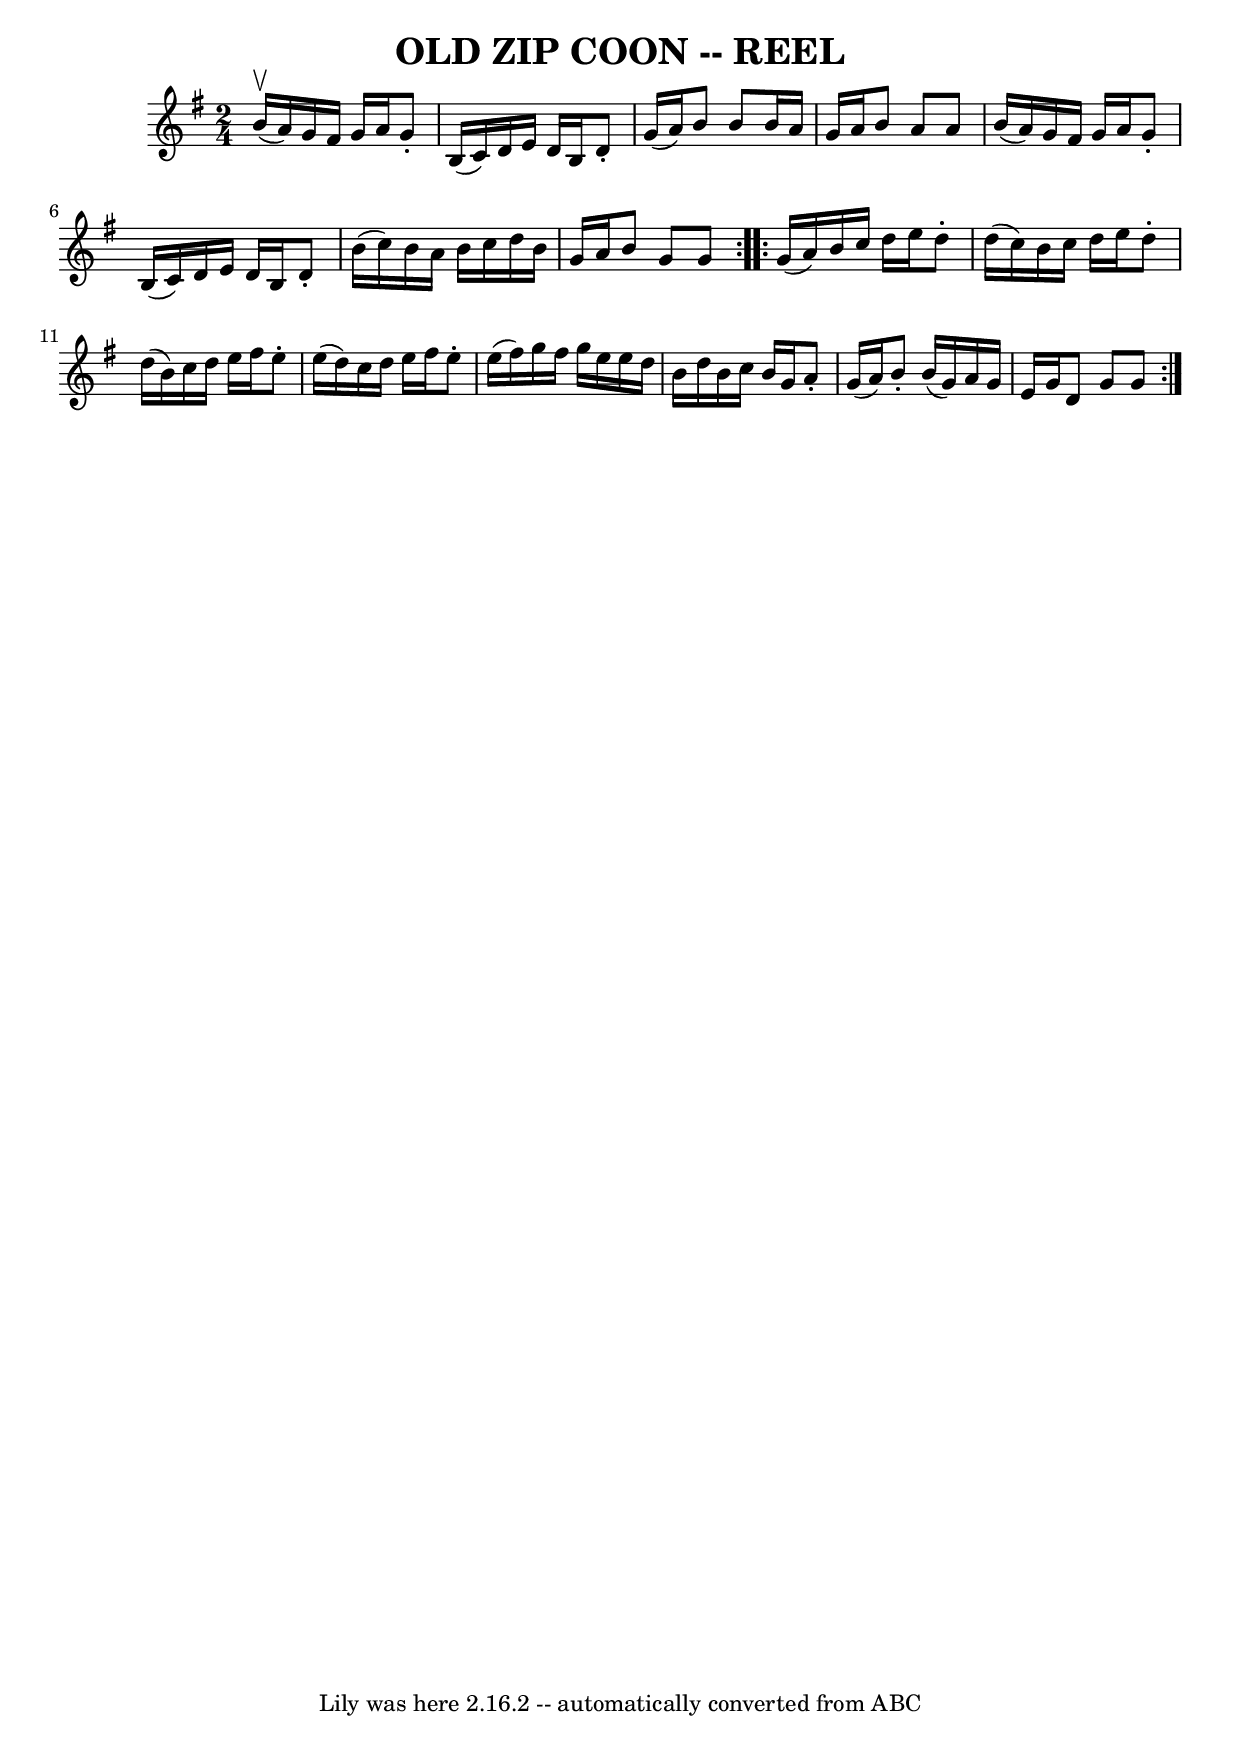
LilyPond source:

\version "2.7.40"
\include "Mammoth.ily"
\header {
	%% book = "Ryan's Mammoth Collection of Fiddle Tunes"
	crossRefNumber = "1"
	footnotes = "\\\\OLD ZIP COON. -- First couple down the outside and back  up  the centre,\\\\[second couple down  the centre and back up the outside at: same time.]\\\\First couple down the centre and back up the outside, [second couple down\\\\the outside and back up the centre at: same time.] First and second couples\\\\down the centre together, back. -- First couple cast off,  right and  left\\\\four."
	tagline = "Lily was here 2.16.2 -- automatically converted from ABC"
	title = "OLD ZIP COON -- REEL"
}
voicedefault =  {


\repeat volta 2 {
\time 2/4 \key g \major b'16^\upbow(a'16) |
 g'16 fis'16  
 g'16 a'16 g'8 -. b16 (c'16)   |
 d'16 e'16 d'16   
 b16 d'8 -. g'16 (a'16)   |
 b'8 b'8 b'16 a'16    
g'16 a'16    |
 b'8 a'8 a'8 b'16 (a'16)   |
    
 g'16 fis'16 g'16 a'16 g'8 -. b16 (c'16)   |
 d'16  
 e'16 d'16 b16 d'8 -. b'16 (c''16)   |
 b'16 a'16  
 b'16 c''16 d''16 b'16 g'16 a'16    |
 b'8 g'8    
g'8  } \repeat volta 2 { g'16 (a'16) |
 b'16 c''16    
d''16 e''16 d''8 -. d''16 (c''16)   |
 b'16 c''16    
d''16 e''16 d''8 -. d''16 (b'16)   |
 c''16 d''16    
e''16 fis''16 e''8 -. e''16 (d''16)   |
 c''16 d''16   
 e''16 fis''16 e''8 -. e''16 (fis''16)   |
 g''16    
fis''16 g''16 e''16 e''16 d''16 b'16 d''16    |
 b'16 
 c''16 b'16 g'16 a'8 -. g'16 (a'16)   |
 b'8 -.   
b'16 (g'16) a'16 g'16 e'16 g'16    |
 d'8 g'8    
g'8  }   
}

\score{
    <<

	\context Staff="default"
	{
	    \voicedefault 
	}

    >>
	\layout {
	}
	\midi {}
}
